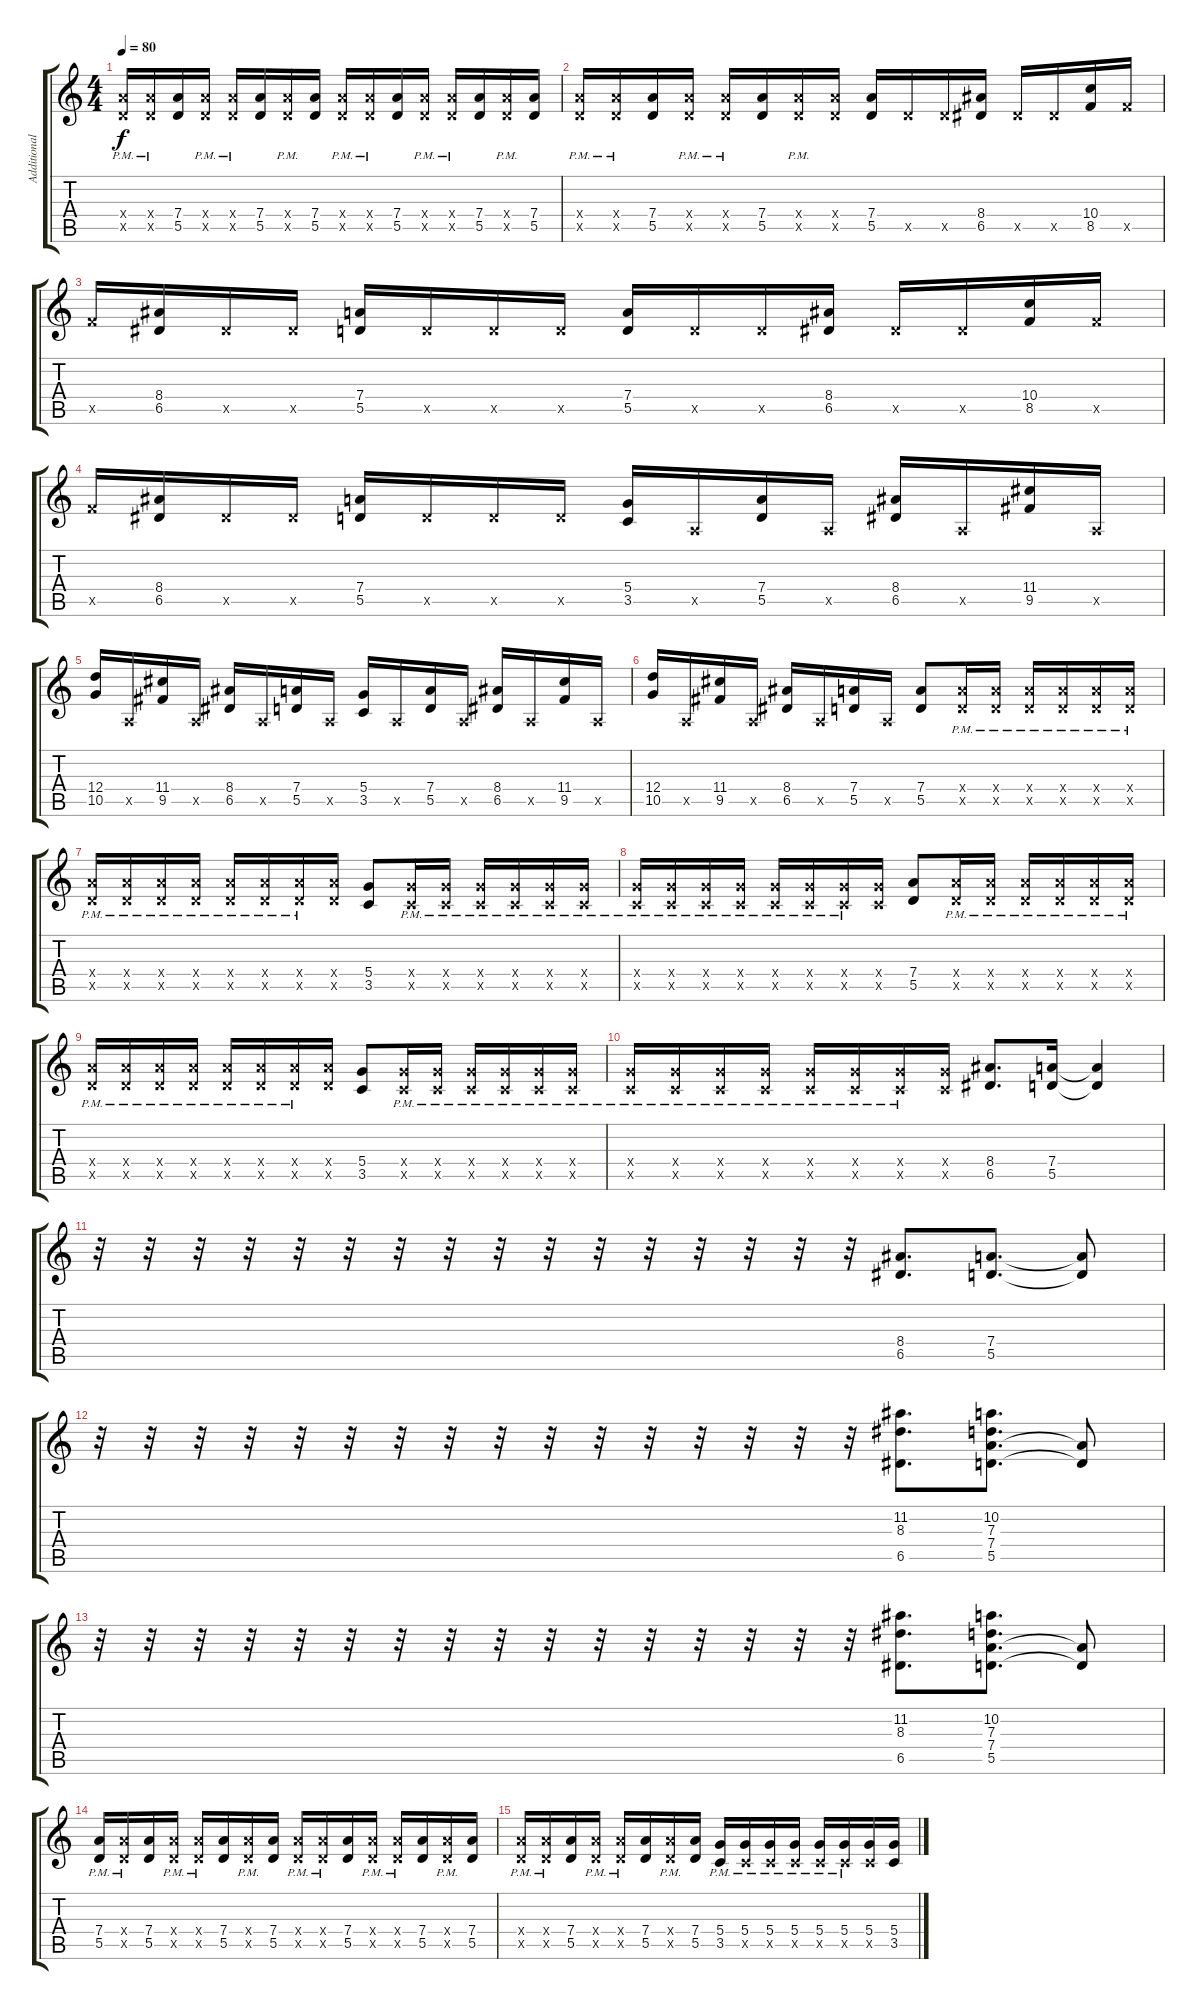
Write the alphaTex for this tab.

\track ("Additional dist" "Additional") {instrument distortionguitar}
\staff {score tabs}
\tuning (E4 B3 G3 D3 A2 E2) {hide}
\ts (4 4)
\tempo 80
\clef g2
\ks c
(7.4{pm x} 5.5{pm x}).16{dy f} (7.4{pm x} 5.5{pm x}).16 (7.4 5.5).16 (7.4{pm x} 5.5{pm x}).16 (7.4{pm x} 5.5{pm x}).16 (7.4 5.5).16 (7.4{pm x} 5.5{pm x}).16 (7.4 5.5).16 (7.4{pm x} 5.5{pm x}).16 (7.4{pm x} 5.5{pm x}).16 (7.4 5.5).16 (7.4{pm x} 5.5{pm x}).16 (7.4{pm x} 5.5{pm x}).16 (7.4 5.5).16 (7.4{pm x} 5.5{pm x}).16 (7.4 5.5).16 |
(7.4{pm x} 5.5{pm x}).16 (7.4{pm x} 5.5{pm x}).16 (7.4 5.5).16 (7.4{pm x} 5.5{pm x}).16 (7.4{pm x} 5.5{pm x}).16 (7.4 5.5).16 (7.4{pm x} 5.5{pm x}).16 (7.4{x} 5.5{x}).16 (7.4 5.5).16 5.5{x}.16 5.5{x}.16 (8.4 6.5).16 6.5{x}.16 6.5{x}.16 (10.4 8.5).16 8.5{x}.16 |
8.5{x}.16 (8.4 6.5).16 6.5{x}.16 6.5{x}.16 (7.4 5.5).16 5.5{x}.16 5.5{x}.16 5.5{x}.16 (7.4 5.5).16 5.5{x}.16 5.5{x}.16 (8.4 6.5).16 6.5{x}.16 6.5{x}.16 (10.4 8.5).16 8.5{x}.16 |
8.5{x}.16 (8.4 6.5).16 6.5{x}.16 6.5{x}.16 (7.4 5.5).16 5.5{x}.16 5.5{x}.16 5.5{x}.16 (5.4 3.5).16 0.5{x}.16 (7.4 5.5).16 0.5{x}.16 (8.4 6.5).16 0.5{x}.16 (11.4 9.5).16 0.5{x}.16 |
(12.4 10.5).16 0.5{x}.16 (11.4 9.5).16 0.5{x}.16 (8.4 6.5).16 0.5{x}.16 (7.4 5.5).16 0.5{x}.16 (5.4 3.5).16 0.5{x}.16 (7.4 5.5).16 0.5{x}.16 (8.4 6.5).16 0.5{x}.16 (11.4 9.5).16 0.5{x}.16 |
(12.4 10.5).16 0.5{x}.16 (11.4 9.5).16 0.5{x}.16 (8.4 6.5).16 0.5{x}.16 (7.4 5.5).16 0.5{x}.16 (7.4 5.5).8 (7.4{pm x} 5.5{pm x}).16 (7.4{pm x} 5.5{pm x}).16 (7.4{pm x} 5.5{pm x}).16 (7.4{pm x} 5.5{pm x}).16 (7.4{pm x} 5.5{pm x}).16 (7.4{pm x} 5.5{pm x}).16 |
(7.4{pm x} 5.5{pm x}).16 (7.4{pm x} 5.5{pm x}).16 (7.4{pm x} 5.5{pm x}).16 (7.4{pm x} 5.5{pm x}).16 (7.4{pm x} 5.5{pm x}).16 (7.4{pm x} 5.5{pm x}).16 (7.4{pm x} 5.5{pm x}).16 (7.4{x} 5.5{x}).16 (5.4 3.5).8 (5.4{pm x} 3.5{pm x}).16 (5.4{pm x} 3.5{pm x}).16 (5.4{pm x} 3.5{pm x}).16 (5.4{pm x} 3.5{pm x}).16 (5.4{pm x} 3.5{pm x}).16 (5.4{pm x} 3.5{pm x}).16 |
(5.4{pm x} 3.5{pm x}).16 (5.4{pm x} 3.5{pm x}).16 (5.4{pm x} 3.5{pm x}).16 (5.4{pm x} 3.5{pm x}).16 (5.4{pm x} 3.5{pm x}).16 (5.4{pm x} 3.5{pm x}).16 (5.4{pm x} 3.5{pm x}).16 (5.4{x} 3.5{x}).16 (7.4 5.5).8 (7.4{pm x} 5.5{pm x}).16 (7.4{pm x} 5.5{pm x}).16 (7.4{pm x} 5.5{pm x}).16 (7.4{pm x} 5.5{pm x}).16 (7.4{pm x} 5.5{pm x}).16 (7.4{pm x} 5.5{pm x}).16 |
(7.4{pm x} 5.5{pm x}).16 (7.4{pm x} 5.5{pm x}).16 (7.4{pm x} 5.5{pm x}).16 (7.4{pm x} 5.5{pm x}).16 (7.4{pm x} 5.5{pm x}).16 (7.4{pm x} 5.5{pm x}).16 (7.4{pm x} 5.5{pm x}).16 (7.4{x} 5.5{x}).16 (5.4 3.5).8 (5.4{pm x} 3.5{pm x}).16 (5.4{pm x} 3.5{pm x}).16 (5.4{pm x} 3.5{pm x}).16 (5.4{pm x} 3.5{pm x}).16 (5.4{pm x} 3.5{pm x}).16 (5.4{pm x} 3.5{pm x}).16 |
(5.4{pm x} 3.5{pm x}).16 (5.4{pm x} 3.5{pm x}).16 (5.4{pm x} 3.5{pm x}).16 (5.4{pm x} 3.5{pm x}).16 (5.4{pm x} 3.5{pm x}).16 (5.4{pm x} 3.5{pm x}).16 (5.4{pm x} 3.5{pm x}).16 (5.4{x} 3.5{x}).16 (8.4 6.5).8{d} (7.4 5.5).16 (7.4{t} 5.5{t}).4 |
r.32 r.32 r.32 r.32 r.32 r.32 r.32 r.32 r.32 r.32 r.32 r.32 r.32 r.32 r.32 r.32 (8.4 6.5).8{d} (7.4 5.5).8{d} (7.4{t} 5.5{t}).8 |
r.32 r.32 r.32 r.32 r.32 r.32 r.32 r.32 r.32 r.32 r.32 r.32 r.32 r.32 r.32 r.32 (11.2 8.3 6.5).8{d} (10.2 7.3 7.4 5.5).8{d} (7.4{t} 5.5{t}).8 |
r.32 r.32 r.32 r.32 r.32 r.32 r.32 r.32 r.32 r.32 r.32 r.32 r.32 r.32 r.32 r.32 (11.2 8.3 6.5).8{d} (10.2 7.3 7.4 5.5).8{d} (7.4{t} 5.5{t}).8 |
(7.4{pm} 5.5{pm}).16 (7.4{pm x} 5.5{pm x}).16 (7.4 5.5).16 (7.4{pm x} 5.5{pm x}).16 (7.4{pm x} 5.5{pm x}).16 (7.4 5.5).16 (7.4{pm x} 5.5{pm x}).16 (7.4 5.5).16 (7.4{pm x} 5.5{pm x}).16 (7.4{pm x} 5.5{pm x}).16 (7.4 5.5).16 (7.4{pm x} 5.5{pm x}).16 (7.4{pm x} 5.5{pm x}).16 (7.4 5.5).16 (7.4{pm x} 5.5{pm x}).16 (7.4 5.5).16 |
(7.4{pm x} 5.5{pm x}).16 (7.4{pm x} 5.5{pm x}).16 (7.4 5.5).16 (7.4{pm x} 5.5{pm x}).16 (7.4{pm x} 5.5{pm x}).16 (7.4 5.5).16 (7.4{pm x} 5.5{pm x}).16 (7.4 5.5).16 (5.4{pm} 3.5{pm}).16 (5.4{pm} 3.5{pm x}).16 (5.4{pm} 3.5{pm x}).16 (5.4{pm} 3.5{pm x}).16 (5.4{pm} 3.5{pm x}).16 (5.4{pm} 3.5{pm x}).16 (5.4 3.5{x}).16 (5.4 3.5).16
